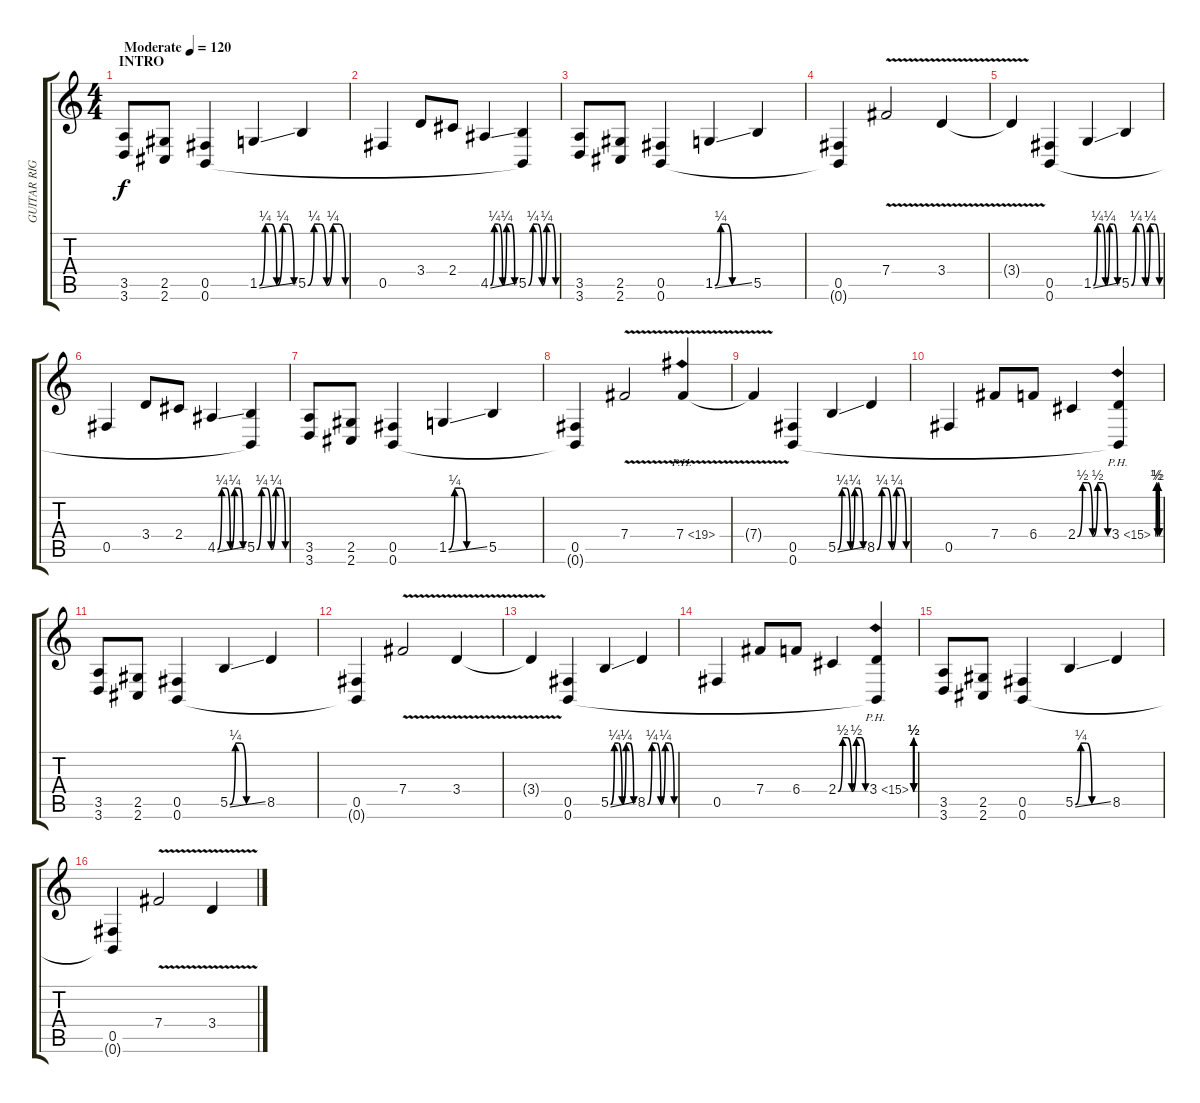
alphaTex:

\track ("GUITAR RIGHT" "GUITAR RIG") {instrument overdrivenguitar}
\staff {score tabs}
\tuning (Db4 Ab3 E3 B2 Gb2 B1) {hide}
\ts (4 4)
\section ("" "INTRO")
\tempo (120 "Moderate")
\clef g2
\ks c
(3.5 3.6).8{dy f instrument overdrivenguitar} (2.5 2.6).8 (0.5 0.6).4 1.5{be (custom 0 0 10 1 20 1 30 0 40 1 50 1 60 0) ss}.4 5.5{be (custom 0 0 10 1 20 1 30 0 40 1 50 1 60 0)}.4 |
0.5.4 3.4.8 2.4.8 4.5{be (custom 0 0 10 1 20 1 30 0 40 1 51 1 60 0) ss}.4 (5.5{be (custom 0 0 10 1 20 1 30 0 40 1 51 1 60 0)} 0.6{t}).4 |
(3.5 3.6).8 (2.5 2.6).8 (0.5 0.6).4 1.5{be (custom 0 0 10 1 20 1 30 0 60 0) ss}.4 5.5.4 |
(0.5 0.6{t}).4 7.4{v}.2 3.4{v}.4 |
3.4{t}.4 (0.5 0.6).4 1.5{be (custom 0 0 10 1 20 1 30 0 40 1 50 1 60 0) ss}.4 5.5{be (custom 0 0 10 1 20 1 30 0 40 1 50 1 60 0)}.4 |
0.5.4 3.4.8 2.4.8 4.5{be (custom 0 0 10 1 20 1 30 0 40 1 51 1 60 0) ss}.4 (5.5{be (custom 0 0 10 1 20 1 30 0 40 1 51 1 60 0)} 0.6{t}).4 |
(3.5 3.6).8 (2.5 2.6).8 (0.5 0.6).4 1.5{be (custom 0 0 10 1 20 1 30 0 60 0) ss}.4 5.5.4 |
(0.5 0.6{t}).4 7.4{v}.2 7.4{ph 12 v}.4 |
7.4{t}.4 (0.5 0.6).4 5.5{be (custom 0 0 10 1 20 1 30 0 40 1 50 1 60 0) ss}.4 8.5{be (custom 0 0 10 1 20 1 30 0 40 1 50 1 60 0)}.4 |
0.5.4 7.4.8 6.4.8 2.4{be (custom 0 0 10 2 20 2 30 0 40 2 50 2 60 0)}.4 (3.4{be (custom 0 0 10 2 20 2 30 0 40 2 50 2 60 0) ph 12} 0.6{t}).4 |
(3.5 3.6).8 (2.5 2.6).8 (0.5 0.6).4 5.5{be (custom 0 0 10 1 20 1 30 0 60 0) ss}.4 8.5.4 |
(0.5 0.6{t}).4 7.4{v}.2 3.4{v}.4 |
3.4{t}.4 (0.5 0.6).4 5.5{be (custom 0 0 10 1 20 1 30 0 40 1 50 1 60 0) ss}.4 8.5{be (custom 0 0 10 1 20 1 30 0 40 1 50 1 60 0)}.4 |
0.5.4 7.4.8 6.4.8 2.4{be (custom 0 0 10 2 20 2 30 0 40 2 50 2 60 0)}.4 (3.4{be (custom 0 0 10 2 20 2 30 0 40 2 50 2 60 0) ph 12} 0.6{t}).4 |
(3.5 3.6).8 (2.5 2.6).8 (0.5 0.6).4 5.5{be (custom 0 0 10 1 20 1 30 0 60 0) ss}.4 8.5.4 |
(0.5 0.6{t}).4 7.4{v}.2 3.4{v}.4
